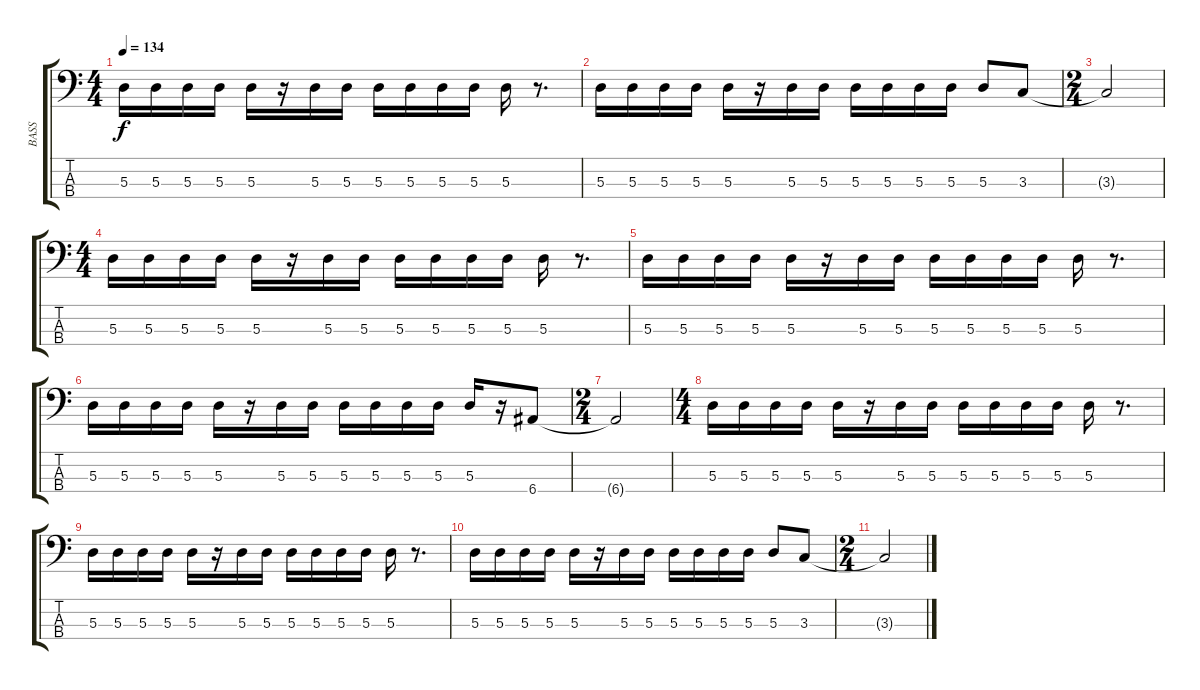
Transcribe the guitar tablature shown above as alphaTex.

\track ("BASS" "BASS") {instrument electricbassfinger}
\staff {score tabs}
\tuning (G2 D2 A1 E1) {hide}
\ts (4 4)
\tempo 134
\clef f4
\ks c
5.3.16{dy f} 5.3.16 5.3.16 5.3.16 5.3.16 r.16 5.3.16 5.3.16 5.3.16 5.3.16 5.3.16 5.3.16 5.3.16 r.8{d} |
5.3.16{volume 8} 5.3.16 5.3.16 5.3.16 5.3.16 r.16 5.3.16 5.3.16 5.3.16 5.3.16 5.3.16 5.3.16 5.3.8 3.3.8 |
\ts (2 4)
3.3{t}.2 |
\ts (4 4)
5.3.16 5.3.16 5.3.16 5.3.16 5.3.16 r.16 5.3.16 5.3.16 5.3.16 5.3.16 5.3.16 5.3.16 5.3.16 r.8{d} |
5.3.16{volume 7} 5.3.16 5.3.16 5.3.16 5.3.16 r.16 5.3.16 5.3.16 5.3.16 5.3.16 5.3.16 5.3.16 5.3.16 r.8{d} |
5.3.16 5.3.16 5.3.16 5.3.16 5.3.16 r.16 5.3.16 5.3.16 5.3.16 5.3.16 5.3.16 5.3.16 5.3.16 r.16 6.4.8 |
\ts (2 4)
6.4{t}.2{volume 4} |
\ts (4 4)
5.3.16 5.3.16 5.3.16 5.3.16 5.3.16 r.16 5.3.16 5.3.16 5.3.16 5.3.16 5.3.16 5.3.16 5.3.16 r.8{d} |
5.3.16 5.3.16 5.3.16 5.3.16 5.3.16 r.16 5.3.16 5.3.16 5.3.16 5.3.16 5.3.16 5.3.16 5.3.16 r.8{d} |
5.3.16{volume 0} 5.3.16 5.3.16 5.3.16 5.3.16 r.16 5.3.16 5.3.16 5.3.16 5.3.16 5.3.16 5.3.16 5.3.8 3.3.8 |
\ts (2 4)
3.3{t}.2
